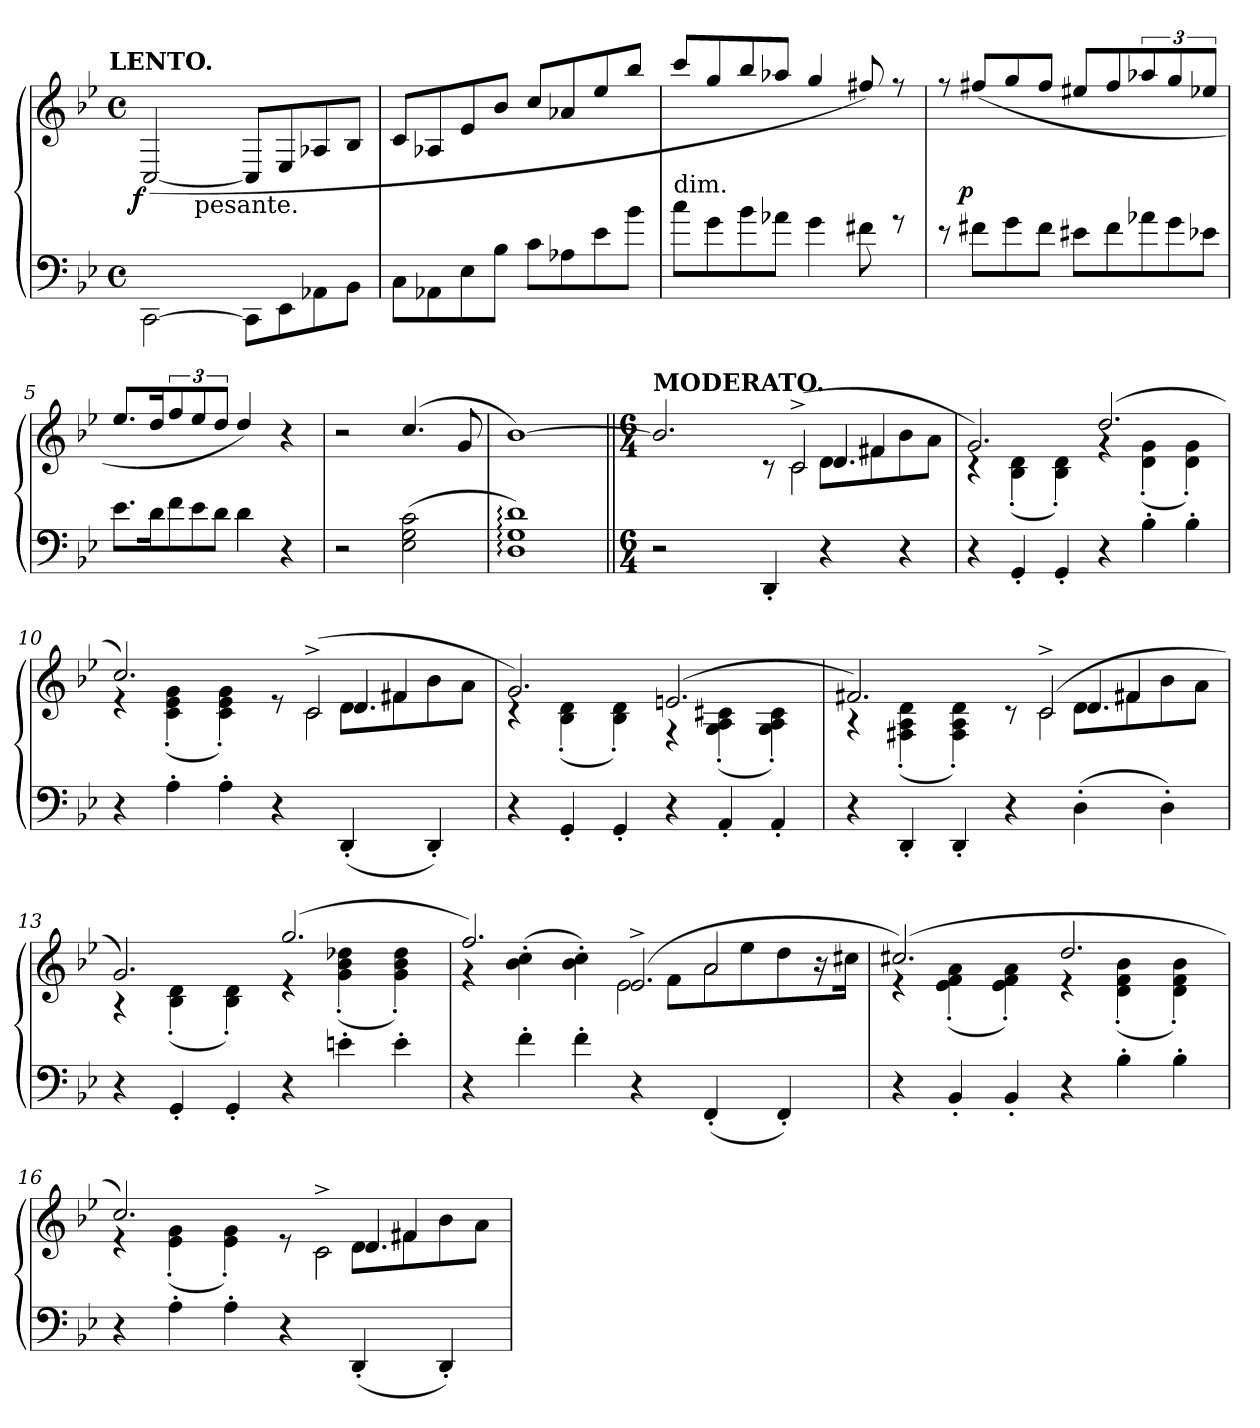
**kern	**kern	**dynam
*part1	*part1	*part1
*staff2	*staff1	*staff1/2
*clefF4	*clefG2	*
*k[b-e-]	*k[b-e-]	*
*g:	*g:	*
!!LO:TX:omd:t=LENTO.
*M4/4	*M4/4	*
*met(c)	*met(c)	*
*MM88	*MM88	*
=1	=1	=1
!	!	!LO:DY:rj
*	*^	*
[2CC\	(>[2C/	4ryy	f
!	!	!LO:TX:b:t=pesante.	!
.	.	2.ryy	.
8CC\L]	8C/L]	.	.
8EE-\	8E-/	.	.
8AA-X\	8A-X/	.	.
8BB-\J	8B-/J	.	.
*	*v	*v	*
=2	=2	=2
8CL	8cL	.
8AA-X	8A-X	.
8E-	8e-	.
8B-J	8b-J	.
8cL	8cc/L	.
8A-X	8a-X	.
8e-\	8ee-/	.
8b-\J	8bb-/J	.
=3	=3	=3
!	!LO:TX:c:t=dim.	!
8cc\L	8ccc/L	.
8g\	8gg/	.
8b-\	8bb-/	.
8a-XJ	8aa-XJ	.
4g\	4gg/	.
8f#X\	8ff#X/)	.
8rg	8rff	.
=4	=4	=4
8re	8rff	.
!	!	!LO:DY:rj
8f#XL	(>8ff#XL	p
8g\	8gg/	.
8f#\J	8ff#/J	.
8e#XL	8ee#XL	.
8f#\	8ff#/	.
*Xtuplet	*	*
12a-	12aa-	.
12g\	12gg/	.
12e-XJ	12ee-XJ	.
=5	=5	=5
8.e-\L	8.ee-/L	.
16d\k	16dd/k	.
12f\	12ff/	.
12e-\	12ee-/	.
12d\J	12dd/J	.
4d\	4dd/)	.
4r	4r	.
=6	=6	=6
2r	2r	.
(>2c 2G 2E-	(>4.cc/	.
.	8g	.
=7	=7	=7
1d: 1G: 1D:)	[1b-)	.
=8||	=8||	=8||
*M6/4	*M6/4	*
*	*^	*
*	*	*^	*
*	*	*	*^	*
!	!LO:TX:a:B:t=MODERATO.	!	!	!	!
2r	2.b-/]	2.ryy	2.ryy	2.ryy	.
4ryy	.	.	.	.	.
4DD'<	8rc	8ryy	4ryy	4.ryy	.
!	!	!LO:N:vis=2	!	!	!
.	(>2c^</	8c\	.	.	.
4r	.	8dL	4.d/	.	.
.	.	8f#X	.	4f#X/	.
4r	.	8b-	.	.	.
.	8ryy	8aJ	8ryy	8ryy	.
*	*	*v	*v	*v	*
=9	=9	=9	=9
4r	2.g)	4rc	.
4GG'<	.	(>4d'> 4B-'>	.
4GG'<	.	4d'> 4B-'>)	.
4r	(>2.dd	4rg	.
4B-'>	.	(>4g'> 4d'>	.
4B-'>	.	4g'> 4d'>)	.
=10	=10	=10	=10
*	*^	*^	*
4r	2.cc/)	4re	2.ryy	2.ryy	.
4A'>	.	(>4g'> 4e-'> 4c'>	.	.	.
4A'>	.	4g'> 4e-'> 4c'>)	.	.	.
4r	8re	8ryy	4ryy	4.ryy	.
!	!	!LO:N:vis=2	!	!	!
.	(>2c^</	8c\	.	.	.
(<4DD'<	.	8dL	4.d/	.	.
.	.	8f#X	.	4f#X/	.
4DD'<)	.	8b-	.	.	.
.	8ryy	8aJ	8ryy	8ryy	.
*	*	*v	*v	*v	*
=11	=11	=11	=11
4r	2.g)	4rc	.
4GG'<	.	(>4d'> 4B-'>	.
4GG'<	.	4d'>\ 4B-'>\)	.
4r	(>2.en	4rF	.
4AA'<	.	(>4c#X'> 4A'> 4G'>	.
4AA'<	.	4c#'>\ 4A'>\ 4G'>\)	.
=12	=12	=12	=12
*	*^	*^	*
4r	2.f#X)	4rA	2.ryy	2.ryy	.
4DD'<	.	(>4d'>\ 4A'>\ 4F#X'>\	.	.	.
4DD'<	.	4d'>\ 4A'>\ 4F#'>\)	.	.	.
4r	8rc	8ryy	4ryy	4.ryy	.
!	!	!LO:N:vis=2	!	!	!
.	(>2c^</	8c\	.	.	.
(>4D'>	.	8dL	4.d/	.	.
.	.	8f#X	.	4f#X/	.
4D'>)	.	8b-	.	.	.
.	8ryy	8aJ	8ryy	8ryy	.
*	*	*v	*v	*v	*
=13	=13	=13	=13
4r	2.g)	4rA	.
4GG'<	.	(>4d'> 4B-'>	.
4GG'<	.	4d'> 4B-'>)	.
4r	(>2.gg	4re	.
4en'>	.	(>4dd-X'> 4b-'> 4g'>	.
4e'>	.	4dd-'> 4b-'> 4g'>)	.
=14	=14	=14	=14
*	*	*^	*
4r	2.ff)	2.ryy	4r	.
4f'>	.	.	(>4cc'>\ 4b-'>\	.
4f'>	.	.	4cc'>\ 4b-'>\)	.
!	!	!LO:N:vis=2	!	!
4r	(>2.e-^</	8e-\	4ryy	.
.	.	8fL	.	.
!	!	!LO:N:vis=2	!	!
(<4FF'<	.	8a	2a/	.
.	.	8ee-	.	.
4FF'<)	.	8dd	.	.
.	.	16r	.	.
.	.	16cc#XJk	.	.
*	*	*v	*v	*
=15	=15	=15	=15
4r	(>2.cc#X)	4re	.
4BB-'<	.	(>4a'> 4f'> 4e-'>	.
4BB-'<	.	4a'>\ 4f'>\ 4e-'>\)	.
4r	2.dd	4re	.
4B-'>	.	(>4b-'> 4f'> 4d'>	.
4B-'>	.	4b-'> 4f'> 4d'>)	.
=16	=16	=16	=16
*	*^	*^	*
4r	2.cc)	4re	2.ryy	2.ryy	.
4A'>	.	(>4g'>\ 4e-'>\	.	.	.
4A'>	.	4g'>\ 4e-'>\)	.	.	.
4r	8re	8ryy	4ryy	4.ryy	.
!	!	!LO:N:vis=2	!	!	!
.	2c^<\	8c\	.	.	.
(<4DD'<	.	8dL	4.d/	.	.
.	.	8f#X	.	4f#X/	.
4DD'<)	.	8b-	.	.	.
.	8ryy	8aJ	8ryy	8ryy	.
*	*v	*v	*v	*v	*
=	=	=
*-	*-	*-
